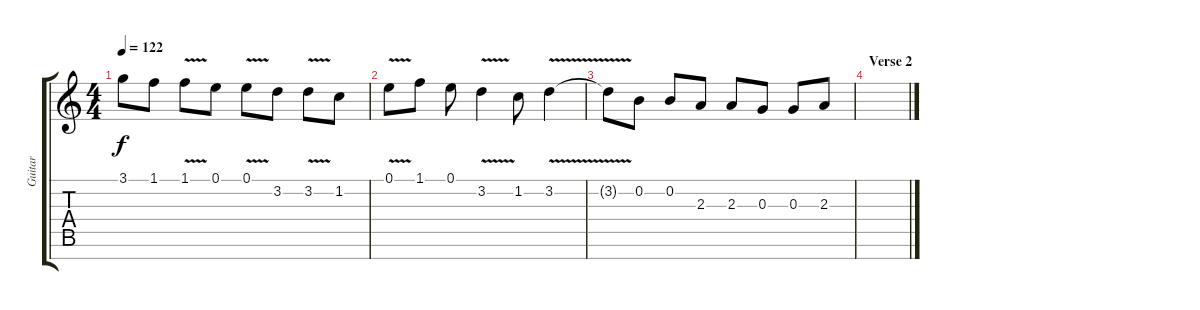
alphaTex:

\track ("Guitar" "Guitar") {instrument electricguitarjazz}
\staff {score tabs}
\tuning (E4 B3 G3 D3 A2 E2 B1) {hide}
\ts (4 4)
\tempo 122
\clef g2
\ks c
3.1{t}.8{dy f} 1.1.8 1.1{v}.8 0.1.8 0.1{v}.8 3.2.8 3.2{v}.8 1.2.8 |
0.1{v}.8 1.1.8 0.1.8 3.2{v}.4 1.2.8 3.2{v}.4 |
3.2{t}.8 0.2.8 0.2.8 2.3.8 2.3.8 0.3.8 0.3.8 2.3.8 |
\section ("" "Verse 2")
